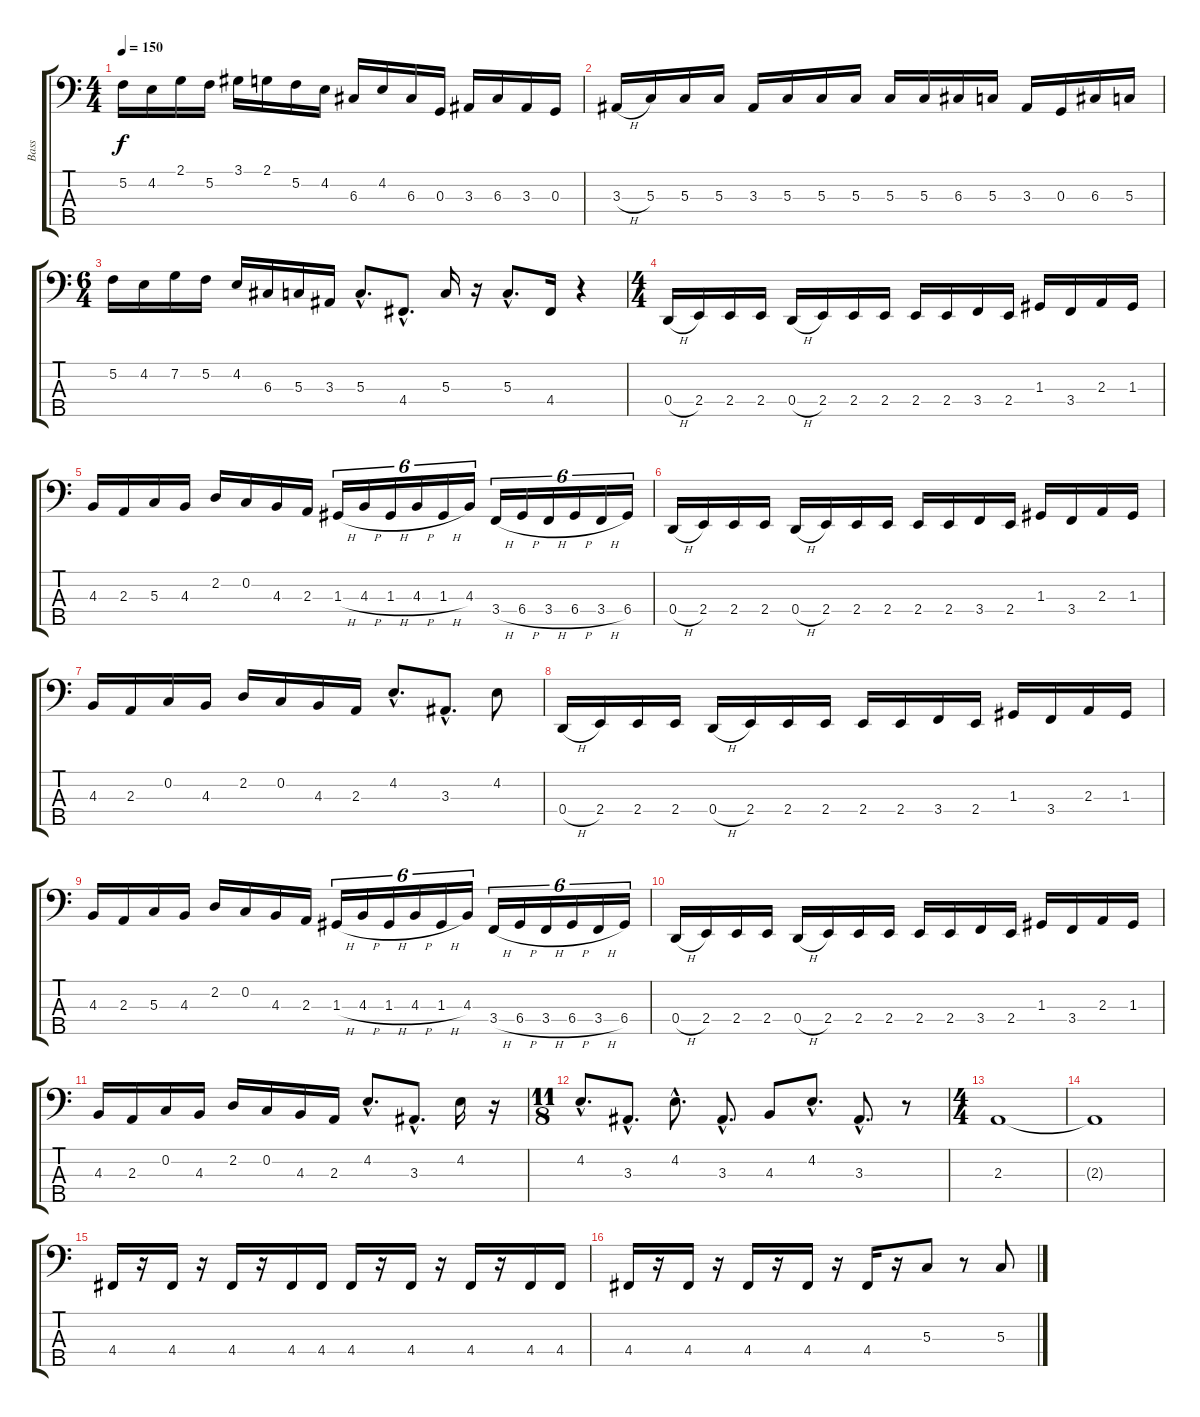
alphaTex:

\track ("Bass" "Bass") {instrument electricbasspick}
\staff {score tabs}
\tuning (F2 C2 G1 D1 A0) {hide}
\ts (4 4)
\tempo 150
\clef f4
\ks c
5.2.16{dy f} 4.2.16 2.1.16 5.2.16 3.1.16 2.1.16 5.2.16 4.2.16 6.3.16 4.2.16 6.3.16 0.3.16 3.3.16 6.3.16 3.3.16 0.3.16 |
3.3{h}.16 5.3.16 5.3.16 5.3.16 3.3.16 5.3.16 5.3.16 5.3.16 5.3.16 5.3.16 6.3.16 5.3.16 3.3.16 0.3.16 6.3.16 5.3.16 |
\ts (6 4)
5.2.16 4.2.16 7.2.16 5.2.16 4.2.16 6.3.16 5.3.16 3.3.16 5.3{hac}.8{d} 4.4{hac}.8{d} 5.3.16 r.16 5.3{hac}.8{d} 4.4.16 r.4 |
\ts (4 4)
0.4{h}.16 2.4.16 2.4.16 2.4.16 0.4{h}.16 2.4.16 2.4.16 2.4.16 2.4.16 2.4.16 3.4.16 2.4.16 1.3.16 3.4.16 2.3.16 1.3.16 |
4.3.16 2.3.16 5.3.16 4.3.16 2.2.16 0.2.16 4.3.16 2.3.16 1.3{h}.16{tu (6 4)} 4.3{h}.16{tu (6 4)} 1.3{h}.16{tu (6 4)} 4.3{h}.16{tu (6 4)} 1.3{h}.16{tu (6 4)} 4.3.16{tu (6 4)} 3.4{h}.16{tu (6 4)} 6.4{h}.16{tu (6 4)} 3.4{h}.16{tu (6 4)} 6.4{h}.16{tu (6 4)} 3.4{h}.16{tu (6 4)} 6.4.16{tu (6 4)} |
0.4{h}.16 2.4.16 2.4.16 2.4.16 0.4{h}.16 2.4.16 2.4.16 2.4.16 2.4.16 2.4.16 3.4.16 2.4.16 1.3.16 3.4.16 2.3.16 1.3.16 |
4.3.16 2.3.16 0.2.16 4.3.16 2.2.16 0.2.16 4.3.16 2.3.16 4.2{hac}.8{d} 3.3{hac}.8{d} 4.2.8 |
0.4{h}.16 2.4.16 2.4.16 2.4.16 0.4{h}.16 2.4.16 2.4.16 2.4.16 2.4.16 2.4.16 3.4.16 2.4.16 1.3.16 3.4.16 2.3.16 1.3.16 |
4.3.16 2.3.16 5.3.16 4.3.16 2.2.16 0.2.16 4.3.16 2.3.16 1.3{h}.16{tu (6 4)} 4.3{h}.16{tu (6 4)} 1.3{h}.16{tu (6 4)} 4.3{h}.16{tu (6 4)} 1.3{h}.16{tu (6 4)} 4.3.16{tu (6 4)} 3.4{h}.16{tu (6 4)} 6.4{h}.16{tu (6 4)} 3.4{h}.16{tu (6 4)} 6.4{h}.16{tu (6 4)} 3.4{h}.16{tu (6 4)} 6.4.16{tu (6 4)} |
0.4{h}.16 2.4.16 2.4.16 2.4.16 0.4{h}.16 2.4.16 2.4.16 2.4.16 2.4.16 2.4.16 3.4.16 2.4.16 1.3.16 3.4.16 2.3.16 1.3.16 |
4.3.16 2.3.16 0.2.16 4.3.16 2.2.16 0.2.16 4.3.16 2.3.16 4.2{hac}.8{d} 3.3{hac}.8{d} 4.2.16 r.16 |
\ts (11 8)
4.2{hac}.8{d} 3.3{hac}.8{d} 4.2{hac}.8{d} 3.3{hac}.8{d} 4.3.8 4.2{hac}.8{d} 3.3{hac}.8{d} r.8 |
\ts (4 4)
2.3.1 |
2.3{t}.1 |
4.4.16 r.16 4.4.16 r.16 4.4.16 r.16 4.4.16 4.4.16 4.4.16 r.16 4.4.16 r.16 4.4.16 r.16 4.4.16 4.4.16 |
4.4.16 r.16 4.4.16 r.16 4.4.16 r.16 4.4.16 r.16 4.4.16 r.16 5.3.8 r.8 5.3.8
